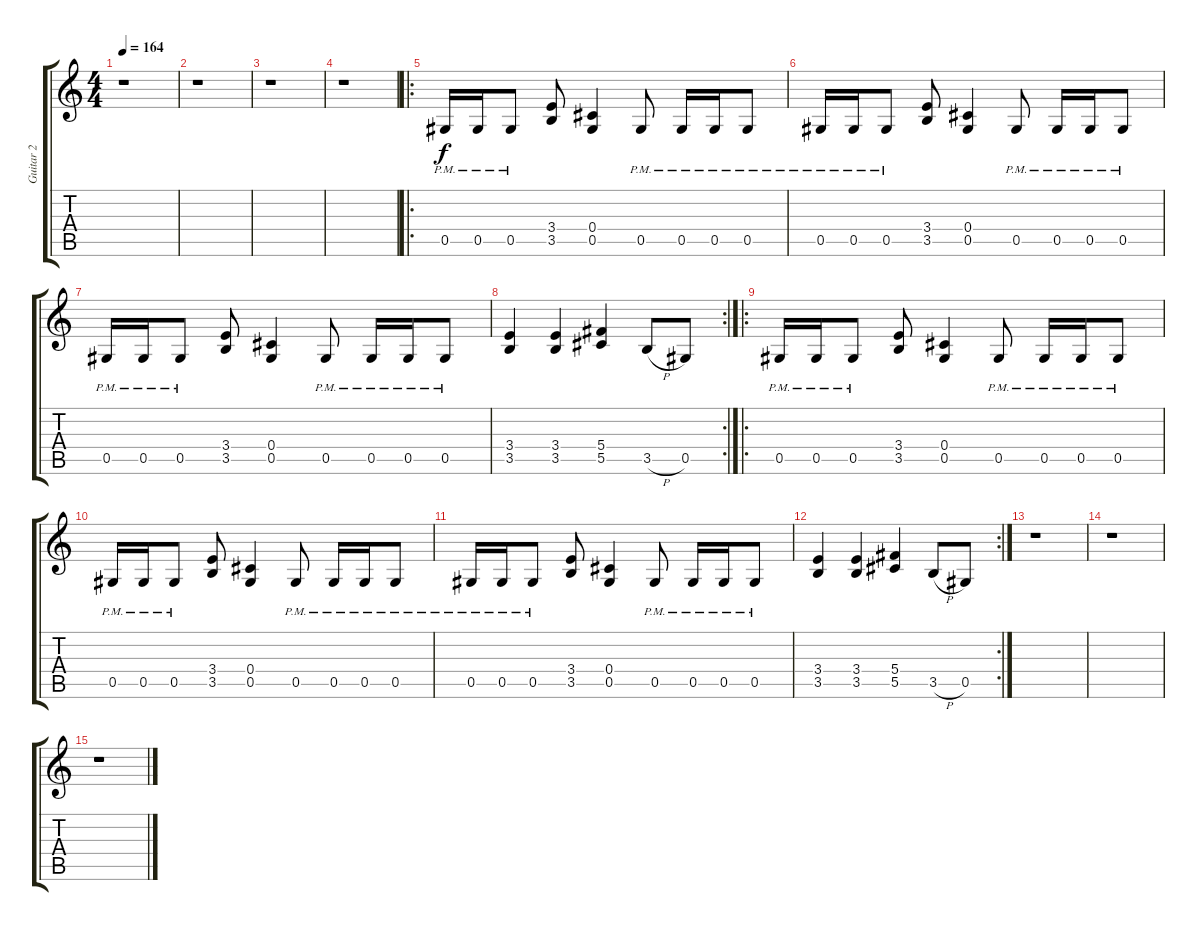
\track ("Guitar 2" "Guitar 2") {instrument distortionguitar}
\staff {score tabs}
\tuning (Eb4 Bb3 Gb3 Db3 Ab2 Eb2) {hide}
\ts (4 4)
\tempo 164
\clef g2
\ks c
r.1{dy f} |
r.1 |
r.1 |
r.1 |
\ro
0.5{pm}.16 0.5{pm}.16 0.5{pm}.8 (3.4 3.5).8 (0.4 0.5).4 0.5{pm}.8 0.5{pm}.16 0.5{pm}.16 0.5{pm}.8 |
0.5{pm}.16 0.5{pm}.16 0.5{pm}.8 (3.4 3.5).8 (0.4 0.5).4 0.5{pm}.8 0.5{pm}.16 0.5{pm}.16 0.5{pm}.8 |
0.5{pm}.16 0.5{pm}.16 0.5{pm}.8 (3.4 3.5).8 (0.4 0.5).4 0.5{pm}.8 0.5{pm}.16 0.5{pm}.16 0.5{pm}.8 |
\rc 2
(3.4 3.5).4 (3.4 3.5).4 (5.4 5.5).4 3.5{h}.8 0.5.8 |
\ro
0.5{pm}.16 0.5{pm}.16 0.5{pm}.8 (3.4 3.5).8 (0.4 0.5).4 0.5{pm}.8 0.5{pm}.16 0.5{pm}.16 0.5{pm}.8 |
0.5{pm}.16 0.5{pm}.16 0.5{pm}.8 (3.4 3.5).8 (0.4 0.5).4 0.5{pm}.8 0.5{pm}.16 0.5{pm}.16 0.5{pm}.8 |
0.5{pm}.16 0.5{pm}.16 0.5{pm}.8 (3.4 3.5).8 (0.4 0.5).4 0.5{pm}.8 0.5{pm}.16 0.5{pm}.16 0.5{pm}.8 |
\rc 2
(3.4 3.5).4 (3.4 3.5).4 (5.4 5.5).4 3.5{h}.8 0.5.8 |
r.1 |
r.1 |
r.1
